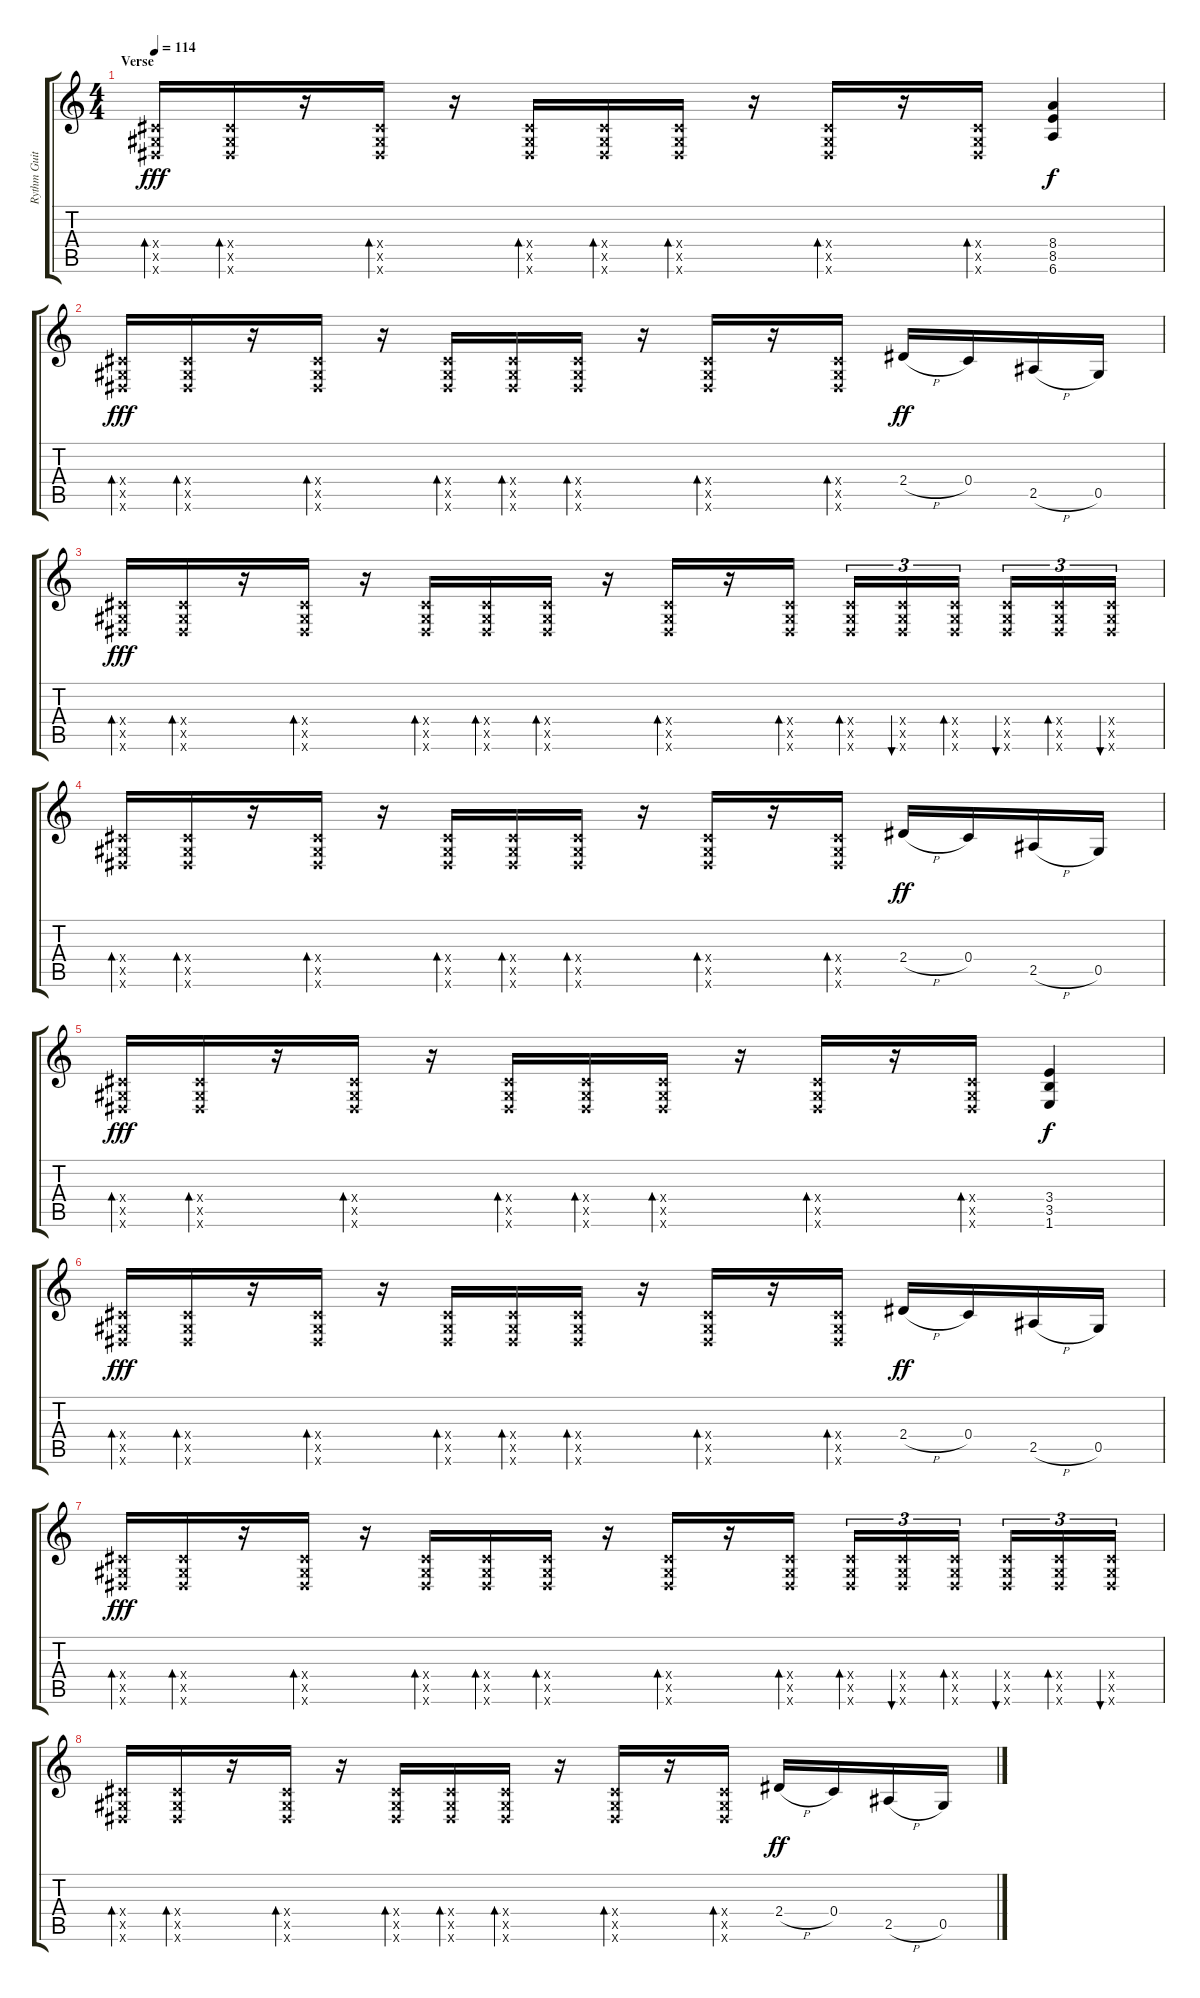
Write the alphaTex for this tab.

\track ("Rythm Guitar" "Rythm Guit") {instrument distortionguitar}
\staff {score tabs}
\tuning (Eb4 Bb3 Gb3 Db3 Ab2 Eb2) {hide}
\ts (4 4)
\section ("" "Verse")
\tempo 114
\clef g2
\ks c
(0.4{x} 0.5{x} 0.6{x}).16{bd 60 dy fff} (0.4{x} 0.5{x} 0.6{x}).16{bd 60} r.16 (0.4{x} 0.5{x} 0.6{x}).16{bd 60} r.16 (0.4{x} 0.5{x} 0.6{x}).16{bd 60} (0.4{x} 0.5{x} 0.6{x}).16{bd 60} (0.4{x} 0.5{x} 0.6{x}).16{bd 60} r.16 (0.4{x} 0.5{x} 0.6{x}).16{bd 60} r.16 (0.4{x} 0.5{x} 0.6{x}).16{bd 60} (8.4 8.5 6.6).4{dy f} |
(0.4{x} 0.5{x} 0.6{x}).16{bd 60 dy fff} (0.4{x} 0.5{x} 0.6{x}).16{bd 60} r.16 (0.4{x} 0.5{x} 0.6{x}).16{bd 60} r.16 (0.4{x} 0.5{x} 0.6{x}).16{bd 60} (0.4{x} 0.5{x} 0.6{x}).16{bd 60} (0.4{x} 0.5{x} 0.6{x}).16{bd 60} r.16 (0.4{x} 0.5{x} 0.6{x}).16{bd 60} r.16 (0.4{x} 0.5{x} 0.6{x}).16{bd 60} 2.4{h}.16{dy ff} 0.4.16 2.5{h}.16 0.5.16 |
(0.4{x} 0.5{x} 0.6{x}).16{bd 60 dy fff} (0.4{x} 0.5{x} 0.6{x}).16{bd 60} r.16 (0.4{x} 0.5{x} 0.6{x}).16{bd 60} r.16 (0.4{x} 0.5{x} 0.6{x}).16{bd 60} (0.4{x} 0.5{x} 0.6{x}).16{bd 60} (0.4{x} 0.5{x} 0.6{x}).16{bd 60} r.16 (0.4{x} 0.5{x} 0.6{x}).16{bd 60} r.16 (0.4{x} 0.5{x} 0.6{x}).16{bd 60} (0.4{x} 0.5{x} 0.6{x}).16{tu (3 2) bd 60} (0.4{x} 0.5{x} 0.6{x}).16{tu (3 2) bu 60} (0.4{x} 0.5{x} 0.6{x}).16{tu (3 2) bd 60 beam splitsecondary} (0.4{x} 0.5{x} 0.6{x}).16{tu (3 2) bu 60} (0.4{x} 0.5{x} 0.6{x}).16{tu (3 2) bd 60} (0.4{x} 0.5{x} 0.6{x}).16{tu (3 2) bu 60} |
(0.4{x} 0.5{x} 0.6{x}).16{bd 60} (0.4{x} 0.5{x} 0.6{x}).16{bd 60} r.16 (0.4{x} 0.5{x} 0.6{x}).16{bd 60} r.16 (0.4{x} 0.5{x} 0.6{x}).16{bd 60} (0.4{x} 0.5{x} 0.6{x}).16{bd 60} (0.4{x} 0.5{x} 0.6{x}).16{bd 60} r.16 (0.4{x} 0.5{x} 0.6{x}).16{bd 60} r.16 (0.4{x} 0.5{x} 0.6{x}).16{bd 60} 2.4{h}.16{dy ff} 0.4.16 2.5{h}.16 0.5.16 |
(0.4{x} 0.5{x} 0.6{x}).16{bd 60 dy fff} (0.4{x} 0.5{x} 0.6{x}).16{bd 60} r.16 (0.4{x} 0.5{x} 0.6{x}).16{bd 60} r.16 (0.4{x} 0.5{x} 0.6{x}).16{bd 60} (0.4{x} 0.5{x} 0.6{x}).16{bd 60} (0.4{x} 0.5{x} 0.6{x}).16{bd 60} r.16 (0.4{x} 0.5{x} 0.6{x}).16{bd 60} r.16 (0.4{x} 0.5{x} 0.6{x}).16{bd 60} (3.4 3.5 1.6).4{dy f} |
(0.4{x} 0.5{x} 0.6{x}).16{bd 60 dy fff} (0.4{x} 0.5{x} 0.6{x}).16{bd 60} r.16 (0.4{x} 0.5{x} 0.6{x}).16{bd 60} r.16 (0.4{x} 0.5{x} 0.6{x}).16{bd 60} (0.4{x} 0.5{x} 0.6{x}).16{bd 60} (0.4{x} 0.5{x} 0.6{x}).16{bd 60} r.16 (0.4{x} 0.5{x} 0.6{x}).16{bd 60} r.16 (0.4{x} 0.5{x} 0.6{x}).16{bd 60} 2.4{h}.16{dy ff} 0.4.16 2.5{h}.16 0.5.16 |
(0.4{x} 0.5{x} 0.6{x}).16{bd 60 dy fff} (0.4{x} 0.5{x} 0.6{x}).16{bd 60} r.16 (0.4{x} 0.5{x} 0.6{x}).16{bd 60} r.16 (0.4{x} 0.5{x} 0.6{x}).16{bd 60} (0.4{x} 0.5{x} 0.6{x}).16{bd 60} (0.4{x} 0.5{x} 0.6{x}).16{bd 60} r.16 (0.4{x} 0.5{x} 0.6{x}).16{bd 60} r.16 (0.4{x} 0.5{x} 0.6{x}).16{bd 60} (0.4{x} 0.5{x} 0.6{x}).16{tu (3 2) bd 60} (0.4{x} 0.5{x} 0.6{x}).16{tu (3 2) bu 60} (0.4{x} 0.5{x} 0.6{x}).16{tu (3 2) bd 60 beam splitsecondary} (0.4{x} 0.5{x} 0.6{x}).16{tu (3 2) bu 60} (0.4{x} 0.5{x} 0.6{x}).16{tu (3 2) bd 60} (0.4{x} 0.5{x} 0.6{x}).16{tu (3 2) bu 60} |
(0.4{x} 0.5{x} 0.6{x}).16{bd 60} (0.4{x} 0.5{x} 0.6{x}).16{bd 60} r.16 (0.4{x} 0.5{x} 0.6{x}).16{bd 60} r.16 (0.4{x} 0.5{x} 0.6{x}).16{bd 60} (0.4{x} 0.5{x} 0.6{x}).16{bd 60} (0.4{x} 0.5{x} 0.6{x}).16{bd 60} r.16 (0.4{x} 0.5{x} 0.6{x}).16{bd 60} r.16 (0.4{x} 0.5{x} 0.6{x}).16{bd 60} 2.4{h}.16{dy ff} 0.4.16 2.5{h}.16 0.5.16
